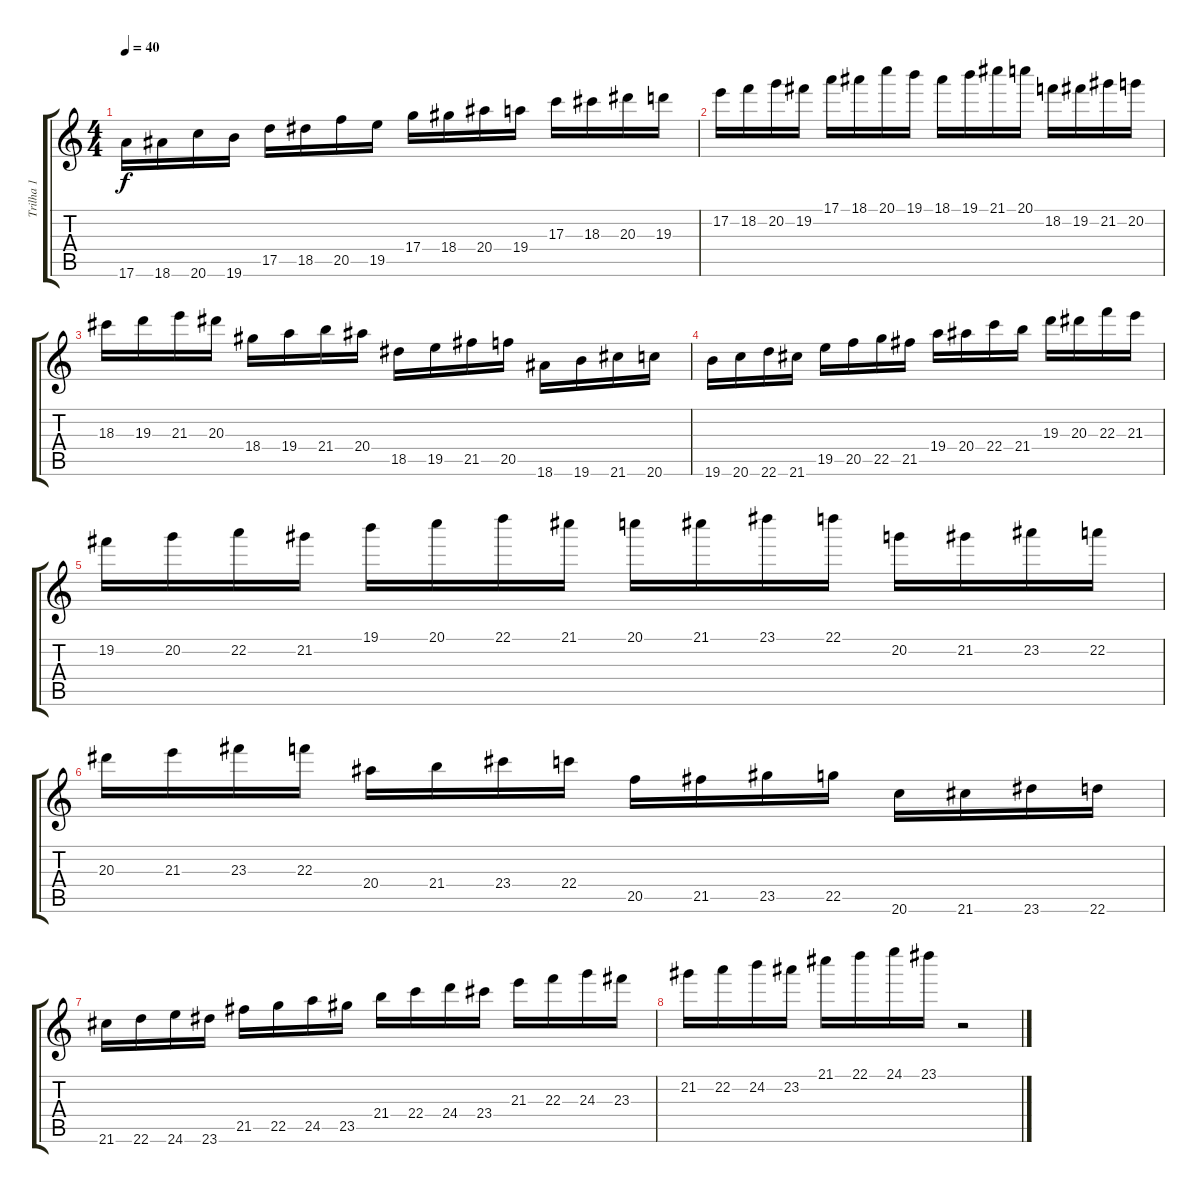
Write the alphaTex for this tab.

\track ("Trilha 1" "Trilha 1") {instrument electricguitarclean}
\staff {score tabs}
\tuning (E4 B3 G3 D3 A2 E2) {hide}
\ts (4 4)
\tempo 40
\clef g2
\ks c
17.6.16{dy f} 18.6.16 20.6.16 19.6.16 17.5.16 18.5.16 20.5.16 19.5.16 17.4.16 18.4.16 20.4.16 19.4.16 17.3.16 18.3.16 20.3.16 19.3.16 |
17.2.16 18.2.16 20.2.16 19.2.16 17.1.16 18.1.16 20.1.16 19.1.16 18.1.16 19.1.16 21.1.16 20.1.16 18.2.16 19.2.16 21.2.16 20.2.16 |
18.3.16 19.3.16 21.3.16 20.3.16 18.4.16 19.4.16 21.4.16 20.4.16 18.5.16 19.5.16 21.5.16 20.5.16 18.6.16 19.6.16 21.6.16 20.6.16 |
19.6.16 20.6.16 22.6.16 21.6.16 19.5.16 20.5.16 22.5.16 21.5.16 19.4.16 20.4.16 22.4.16 21.4.16 19.3.16 20.3.16 22.3.16 21.3.16 |
19.2.16 20.2.16 22.2.16 21.2.16 19.1.16 20.1.16 22.1.16 21.1.16 20.1.16 21.1.16 23.1.16 22.1.16 20.2.16 21.2.16 23.2.16 22.2.16 |
20.3.16 21.3.16 23.3.16 22.3.16 20.4.16 21.4.16 23.4.16 22.4.16 20.5.16 21.5.16 23.5.16 22.5.16 20.6.16 21.6.16 23.6.16 22.6.16 |
21.6.16 22.6.16 24.6.16 23.6.16 21.5.16 22.5.16 24.5.16 23.5.16 21.4.16 22.4.16 24.4.16 23.4.16 21.3.16 22.3.16 24.3.16 23.3.16 |
21.2.16 22.2.16 24.2.16 23.2.16 21.1.16 22.1.16 24.1.16 23.1.16 r.2
